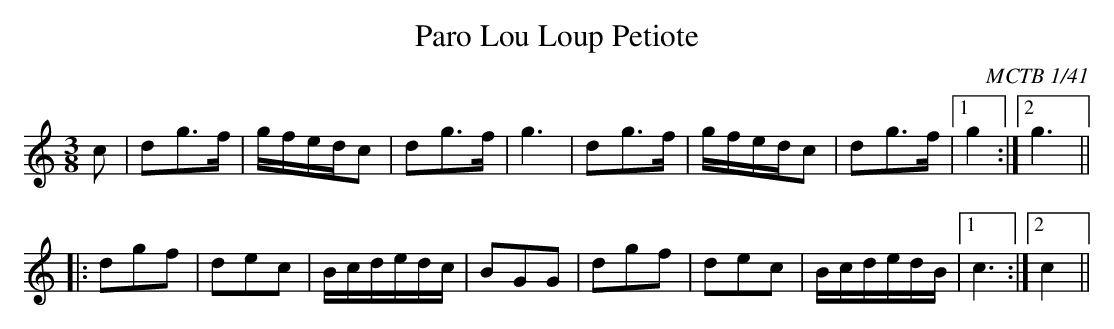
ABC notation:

X:1
T:Paro Lou Loup Petiote
C:MCTB 1/41
M:3/8
L:1/8
K:C
c|dg>f|g/f/e/d/c|dg>f|g3|\
dg>f|g/f/e/d/c|dg>f|1 g2:|2 g3||
|:dgf|dec|B/c/d/e/d/c/|BGG|\
dgf|dec|B/c/d/e/d/B/|1 c3:|2 c2||
